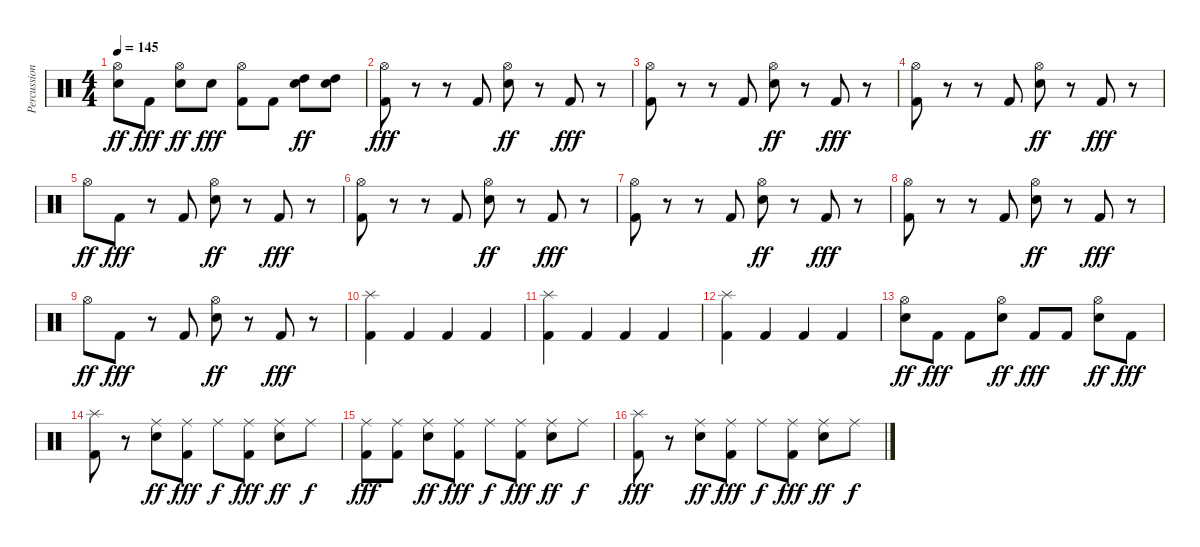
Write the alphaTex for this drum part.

\track ("Percussion" "Percussion") {instrument percussion}
\staff {score}
\articulation defaults
\ts (4 4)
\tempo 145
\clef neutral
\ks c
("Hi-Hat (open)" "Snare (hit) 2").8{dy ff} "Kick (hit) 2".8{dy fff} ("Hi-Hat (open)" "Snare (hit) 2").8{dy ff} "Snare (hit) 2".8{dy fff} ("Hi-Hat (open)" "Kick (hit) 2").8 "Kick (hit) 2".8 ("High Tom (hit)" "Snare (hit) 2").8{dy ff} ("High Tom (hit)" "Snare (hit) 2").8 |
("Hi-Hat (open)" "Kick (hit) 2").8{dy fff} r.8 r.8 "Kick (hit) 2".8 ("Hi-Hat (open)" "Snare (hit) 2").8{dy ff} r.8 "Kick (hit) 2".8{dy fff} r.8 |
("Hi-Hat (open)" "Kick (hit) 2").8 r.8 r.8 "Kick (hit) 2".8 ("Hi-Hat (open)" "Snare (hit) 2").8{dy ff} r.8 "Kick (hit) 2".8{dy fff} r.8 |
("Hi-Hat (open)" "Kick (hit) 2").8 r.8 r.8 "Kick (hit) 2".8 ("Hi-Hat (open)" "Snare (hit) 2").8{dy ff} r.8 "Kick (hit) 2".8{dy fff} r.8 |
"Hi-Hat (open)".8{dy ff} "Kick (hit) 2".8{dy fff} r.8 "Kick (hit) 2".8 ("Hi-Hat (open)" "Snare (hit) 2").8{dy ff} r.8 "Kick (hit) 2".8{dy fff} r.8 |
("Hi-Hat (open)" "Kick (hit) 2").8 r.8 r.8 "Kick (hit) 2".8 ("Hi-Hat (open)" "Snare (hit) 2").8{dy ff} r.8 "Kick (hit) 2".8{dy fff} r.8 |
("Hi-Hat (open)" "Kick (hit) 2").8 r.8 r.8 "Kick (hit) 2".8 ("Hi-Hat (open)" "Snare (hit) 2").8{dy ff} r.8 "Kick (hit) 2".8{dy fff} r.8 |
("Hi-Hat (open)" "Kick (hit) 2").8 r.8 r.8 "Kick (hit) 2".8 ("Hi-Hat (open)" "Snare (hit) 2").8{dy ff} r.8 "Kick (hit) 2".8{dy fff} r.8 |
"Hi-Hat (open)".8{dy ff} "Kick (hit) 2".8{dy fff} r.8 "Kick (hit) 2".8 ("Hi-Hat (open)" "Snare (hit) 2").8{dy ff} r.8 "Kick (hit) 2".8{dy fff} r.8 |
("Splash (hit)" "Kick (hit) 2").4 "Kick (hit) 2".4 "Kick (hit) 2".4 "Kick (hit) 2".4 |
("Splash (hit)" "Kick (hit) 2").4 "Kick (hit) 2".4 "Kick (hit) 2".4 "Kick (hit) 2".4 |
("Splash (hit)" "Kick (hit) 2").4 "Kick (hit) 2".4 "Kick (hit) 2".4 "Kick (hit) 2".4 |
("Hi-Hat (open)" "Snare (hit) 2").8{dy ff} "Kick (hit) 2".8{dy fff} "Kick (hit) 2".8 ("Hi-Hat (open)" "Snare (hit) 2").8{dy ff} "Kick (hit) 2".8{dy fff} "Kick (hit) 2".8 ("Hi-Hat (open)" "Snare (hit) 2").8{dy ff} "Kick (hit) 2".8{dy fff} |
("Splash (hit)" "Kick (hit) 2").8 r.8 ("Ride (middle)" "Snare (hit) 2").8{dy ff} ("Ride (middle)" "Kick (hit) 2").8{dy fff} "Ride (middle)".8{dy f} ("Ride (middle)" "Kick (hit) 2").8{dy fff} ("Ride (middle)" "Snare (hit) 2").8{dy ff} "Ride (middle)".8{dy f} |
("Ride (middle)" "Kick (hit) 2").8{dy fff} ("Ride (middle)" "Kick (hit) 2").8 ("Ride (middle)" "Snare (hit) 2").8{dy ff} ("Ride (middle)" "Kick (hit) 2").8{dy fff} "Ride (middle)".8{dy f} ("Ride (middle)" "Kick (hit) 2").8{dy fff} ("Ride (middle)" "Snare (hit) 2").8{dy ff} "Ride (middle)".8{dy f} |
("Splash (hit)" "Kick (hit) 2").8{dy fff} r.8 ("Ride (middle)" "Snare (hit) 2").8{dy ff} ("Ride (middle)" "Kick (hit) 2").8{dy fff} "Ride (middle)".8{dy f} ("Ride (middle)" "Kick (hit) 2").8{dy fff} ("Ride (middle)" "Snare (hit) 2").8{dy ff} "Ride (middle)".8{dy f}
